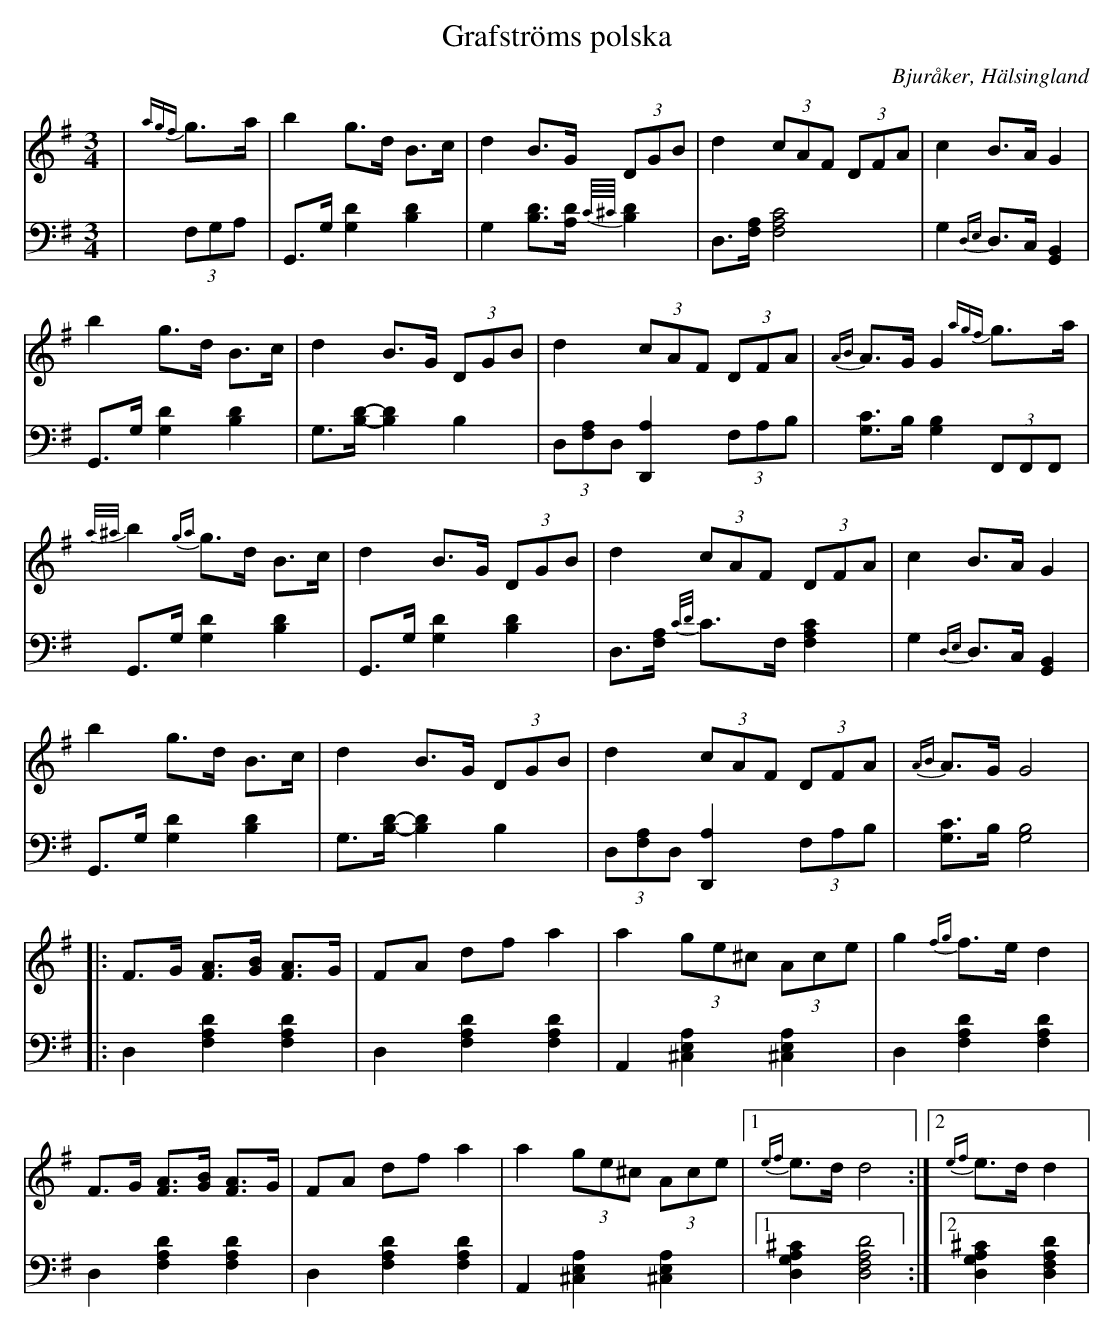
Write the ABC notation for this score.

X:1
T: Grafströms polska
O: Bjuråker, Hälsingland
M: 3/4
L: 1/8
K: G
V:1
V:2
V: 1
|{agf}g>a|b2 g>d B>c|d2 B>G (3DGB|d2 (3cAF (3DFA|c2 B>A G2|
b2 g>d B>c|d2 B>G (3DGB|d2 (3cAF (3DFA|{AB}A>G G2 {agf}g>a|
{a/^a/}b2 {ga}g>d B>c|d2 B>G (3DGB|d2 (3cAF (3DFA|c2 B>A G2|
b2 g>d B>c|d2 B>G (3DGB|d2 (3cAF (3DFA|{AB}A>G G4|
|:F>G [FA]>[GB] [FA]>G |FA df a2 |a2 (3ge^c (3Ace |g2 {fg}f>e d2 |
F>G [FA]>[GB] [FA]>G |FA df a2 |a2 (3ge^c (3Ace |1 {ef}e>d d4:|2 {ef}e>d d2|
V:2 clef=bass
|(3F,G,A, | G,,>G, [G,2D2] [B,2D2]|G,2 [B,D]>[A,D] {C//^C//}[B,D]2|D,>[F,A,] [F,4A,4C4]| G,2 {D,E,}D,>C, [G,,2B,,2]|
 G,,>G, [G,2D2] [B,2D2]|G,>[B,D]-[B,2D2] B,2|(3D,[F,A,]D, [D,,2A,2] (3F,A,B,| [G,C]>B, [G,2B,2](3F,,F,,F,,|
G,,>G, [G,2D2] [B,2D2]|G,,>G, [G,2D2] [B,2D2]|D,>[F,A,] {C/D/}C>F, [F,2A,2C2]| G,2 {D,E,}D,>C, [G,,2B,,2]|
 G,,>G, [G,2D2] [B,2D2]|G,>[B,D]-[B,2D2] B,2|(3D,[F,A,]D, [D,,2A,2] (3F,A,B,| [G,C]>B, [G,4B,4]|
|:D,2 [F,2A,2D2] [F,2A,2D2]|D,2 [F,2A,2D2] [F,2A,2D2]| A,,2 [^C,2E,2A,2] [^C,2E,2A,2]|D,2 [F,2A,2D2] [F,2A,2D2] |
D,2 [F,2A,2D2] [F,2A,2D2] | D,2 [F,2A,2D2] [F,2A,2D2] | A,,2 [^C,2E,2A,2] [^C,2E,2A,2]|1 [D,2G,2A,2^C2] [D,4F,4A,4D4]:|2 [D,2G,2A,2^C2] [D,2F,2A,2D2]|
